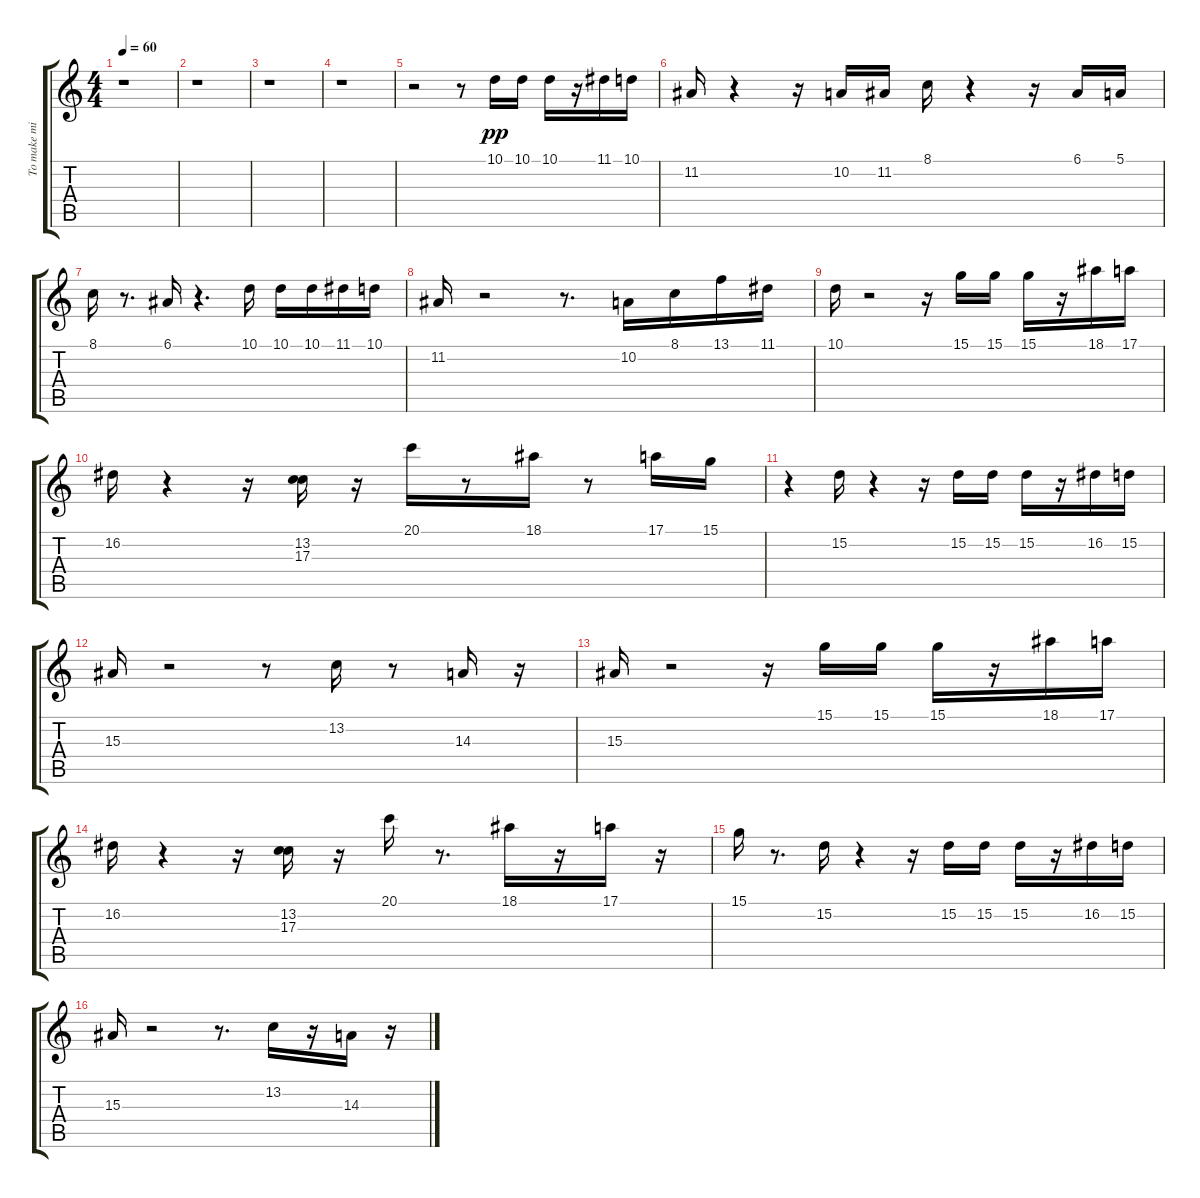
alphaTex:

\track ("To make midi " "To make mi") {instrument pad1newage}
\staff {score tabs}
\tuning (E4 B3 G3 D3 A2 E2) {hide}
\ts (4 4)
\tempo 60
\clef g2
\ks c
r.1{dy pp} |
r.1 |
r.1 |
r.1 |
r.2 r.8 10.1.16 10.1.16 10.1.16 r.16 11.1.16 10.1.16 |
11.2.16 r.4 r.16 10.2.16 11.2.16 8.1.16 r.4 r.16 6.1.16 5.1.16 |
8.1.16 r.8{d} 6.1.16 r.4{d} 10.1.16 10.1.16 10.1.16 11.1.16 10.1.16 |
11.2.16 r.2 r.8{d} 10.2.16 8.1.16 13.1.16 11.1.16 |
10.1.16 r.2 r.16 15.1.16 15.1.16 15.1.16 r.16 18.1.16 17.1.16 |
16.2.16 r.4 r.16 (13.2 17.3).16 r.16 20.1.16 r.8 18.1.16 r.8 17.1.16 15.1.16 |
r.4 15.2.16 r.4 r.16 15.2.16 15.2.16 15.2.16 r.16 16.2.16 15.2.16 |
15.3.16 r.2 r.8 13.2.16 r.8 14.3.16 r.16 |
15.3.16 r.2 r.16 15.1.16 15.1.16 15.1.16 r.16 18.1.16 17.1.16 |
16.2.16 r.4 r.16 (13.2 17.3).16 r.16 20.1.16 r.8{d} 18.1.16 r.16 17.1.16 r.16 |
15.1.16 r.8{d} 15.2.16 r.4 r.16 15.2.16 15.2.16 15.2.16 r.16 16.2.16 15.2.16 |
15.3.16 r.2 r.8{d} 13.2.16 r.16 14.3.16 r.16
